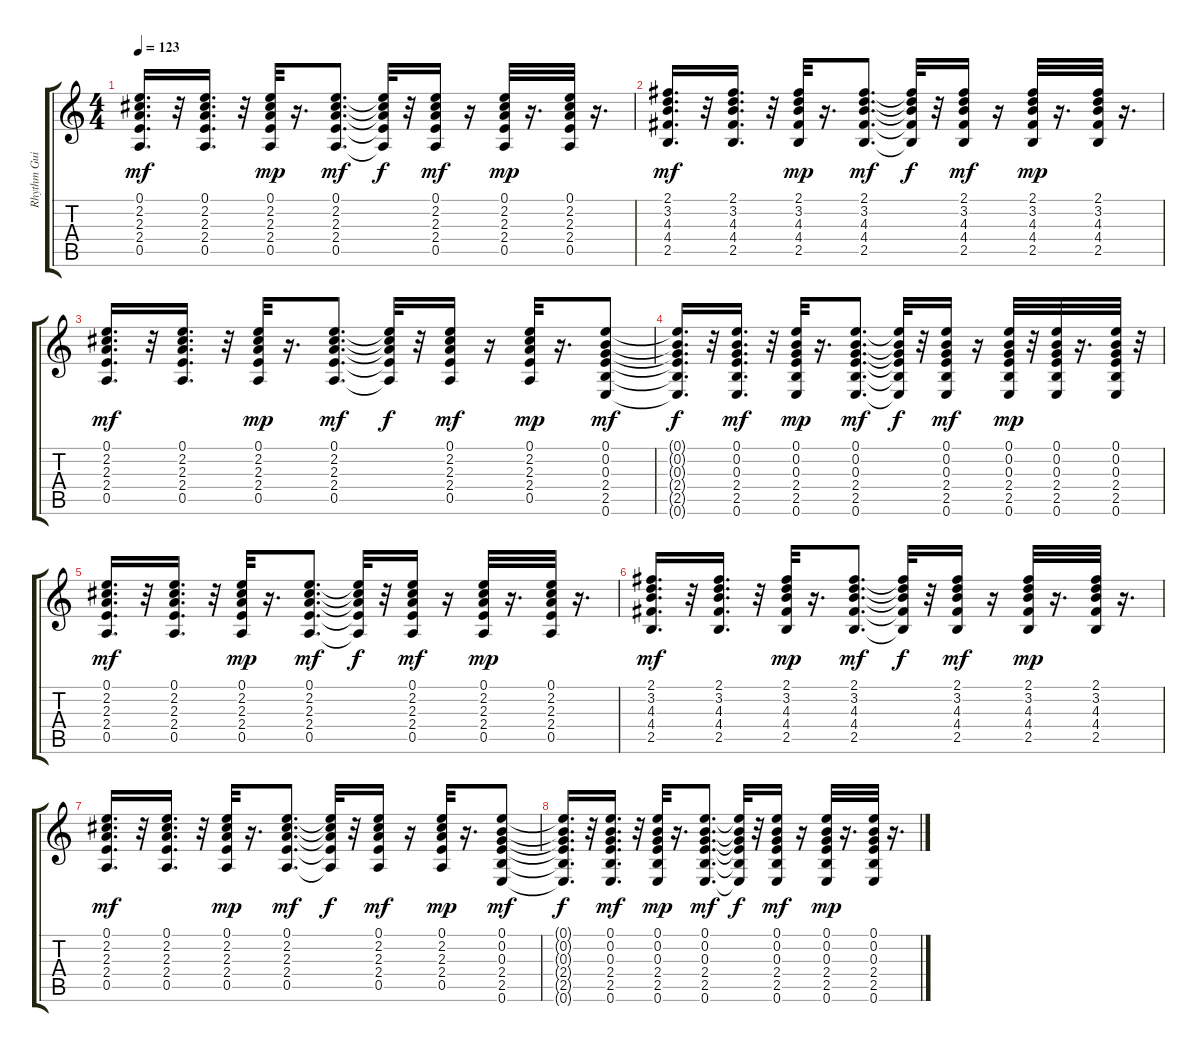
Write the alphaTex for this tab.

\track ("Rhythm Guitar" "Rhythm Gui") {instrument acousticguitarsteel}
\staff {score tabs}
\tuning (E4 B3 G3 D3 A2 E2) {hide}
\ts (4 4)
\tempo 123
\clef g2
\ks c
(0.1 2.2 2.3 2.4 0.5).16{d dy mf} r.32 (0.1 2.2 2.3 2.4 0.5).16{d} r.32 (0.1 2.2 2.3 2.4 0.5).32{dy mp} r.16{d} (0.1 2.2 2.3 2.4 0.5).8{d dy mf} (0.1{t} 2.2{t} 2.3{t} 2.4{t} 0.5{t}).32{dy f} r.32 (0.1 2.2 2.3 2.4 0.5).16{dy mf} r.16 (0.1 2.2 2.3 2.4 0.5).32{dy mp} r.16{d} (0.1 2.2 2.3 2.4 0.5).32 r.16{d} |
(2.1 3.2 4.3 4.4 2.5).16{d dy mf} r.32 (2.1 3.2 4.3 4.4 2.5).16{d} r.32 (2.1 3.2 4.3 4.4 2.5).32{dy mp} r.16{d} (2.1 3.2 4.3 4.4 2.5).8{d dy mf} (2.1{t} 3.2{t} 4.3{t} 4.4{t} 2.5{t}).32{dy f} r.32 (2.1 3.2 4.3 4.4 2.5).16{dy mf} r.16 (2.1 3.2 4.3 4.4 2.5).32{dy mp} r.16{d} (2.1 3.2 4.3 4.4 2.5).32 r.16{d} |
(0.1 2.2 2.3 2.4 0.5).16{d dy mf} r.32 (0.1 2.2 2.3 2.4 0.5).16{d} r.32 (0.1 2.2 2.3 2.4 0.5).32{dy mp} r.16{d} (0.1 2.2 2.3 2.4 0.5).8{d dy mf} (0.1{t} 2.2{t} 2.3{t} 2.4{t} 0.5{t}).32{dy f} r.32 (0.1 2.2 2.3 2.4 0.5).16{dy mf} r.16 (0.1 2.2 2.3 2.4 0.5).32{dy mp} r.16{d} (0.1 0.2 0.3 2.4 2.5 0.6).8{dy mf} |
(0.1{t} 0.2{t} 0.3{t} 2.4{t} 2.5{t} 0.6{t}).16{d dy f} r.32 (0.1 0.2 0.3 2.4 2.5 0.6).16{d dy mf} r.32 (0.1 0.2 0.3 2.4 2.5 0.6).32{dy mp} r.16{d} (0.1 0.2 0.3 2.4 2.5 0.6).8{d dy mf} (0.1{t} 0.2{t} 0.3{t} 2.4{t} 2.5{t} 0.6{t}).32{dy f} r.32 (0.1 0.2 0.3 2.4 2.5 0.6).16{dy mf} r.16 (0.1 0.2 0.3 2.4 2.5 0.6).32{dy mp} r.32 (0.1 0.2 0.3 2.4 2.5 0.6).32 r.16{d} (0.1 0.2 0.3 2.4 2.5 0.6).32 r.32 |
(0.1 2.2 2.3 2.4 0.5).16{d dy mf} r.32 (0.1 2.2 2.3 2.4 0.5).16{d} r.32 (0.1 2.2 2.3 2.4 0.5).32{dy mp} r.16{d} (0.1 2.2 2.3 2.4 0.5).8{d dy mf} (0.1{t} 2.2{t} 2.3{t} 2.4{t} 0.5{t}).32{dy f} r.32 (0.1 2.2 2.3 2.4 0.5).16{dy mf} r.16 (0.1 2.2 2.3 2.4 0.5).32{dy mp} r.16{d} (0.1 2.2 2.3 2.4 0.5).32 r.16{d} |
(2.1 3.2 4.3 4.4 2.5).16{d dy mf} r.32 (2.1 3.2 4.3 4.4 2.5).16{d} r.32 (2.1 3.2 4.3 4.4 2.5).32{dy mp} r.16{d} (2.1 3.2 4.3 4.4 2.5).8{d dy mf} (2.1{t} 3.2{t} 4.3{t} 4.4{t} 2.5{t}).32{dy f} r.32 (2.1 3.2 4.3 4.4 2.5).16{dy mf} r.16 (2.1 3.2 4.3 4.4 2.5).32{dy mp} r.16{d} (2.1 3.2 4.3 4.4 2.5).32 r.16{d} |
(0.1 2.2 2.3 2.4 0.5).16{d dy mf} r.32 (0.1 2.2 2.3 2.4 0.5).16{d} r.32 (0.1 2.2 2.3 2.4 0.5).32{dy mp} r.16{d} (0.1 2.2 2.3 2.4 0.5).8{d dy mf} (0.1{t} 2.2{t} 2.3{t} 2.4{t} 0.5{t}).32{dy f} r.32 (0.1 2.2 2.3 2.4 0.5).16{dy mf} r.16 (0.1 2.2 2.3 2.4 0.5).32{dy mp} r.16{d} (0.1 0.2 0.3 2.4 2.5 0.6).8{dy mf} |
(0.1{t} 0.2{t} 0.3{t} 2.4{t} 2.5{t} 0.6{t}).16{d dy f} r.32 (0.1 0.2 0.3 2.4 2.5 0.6).16{d dy mf} r.32 (0.1 0.2 0.3 2.4 2.5 0.6).32{dy mp} r.16{d} (0.1 0.2 0.3 2.4 2.5 0.6).8{d dy mf} (0.1{t} 0.2{t} 0.3{t} 2.4{t} 2.5{t} 0.6{t}).32{dy f} r.32 (0.1 0.2 0.3 2.4 2.5 0.6).16{dy mf} r.16 (0.1 0.2 0.3 2.4 2.5 0.6).32{dy mp} r.16{d} (0.1 0.2 0.3 2.4 2.5 0.6).32 r.16{d}
